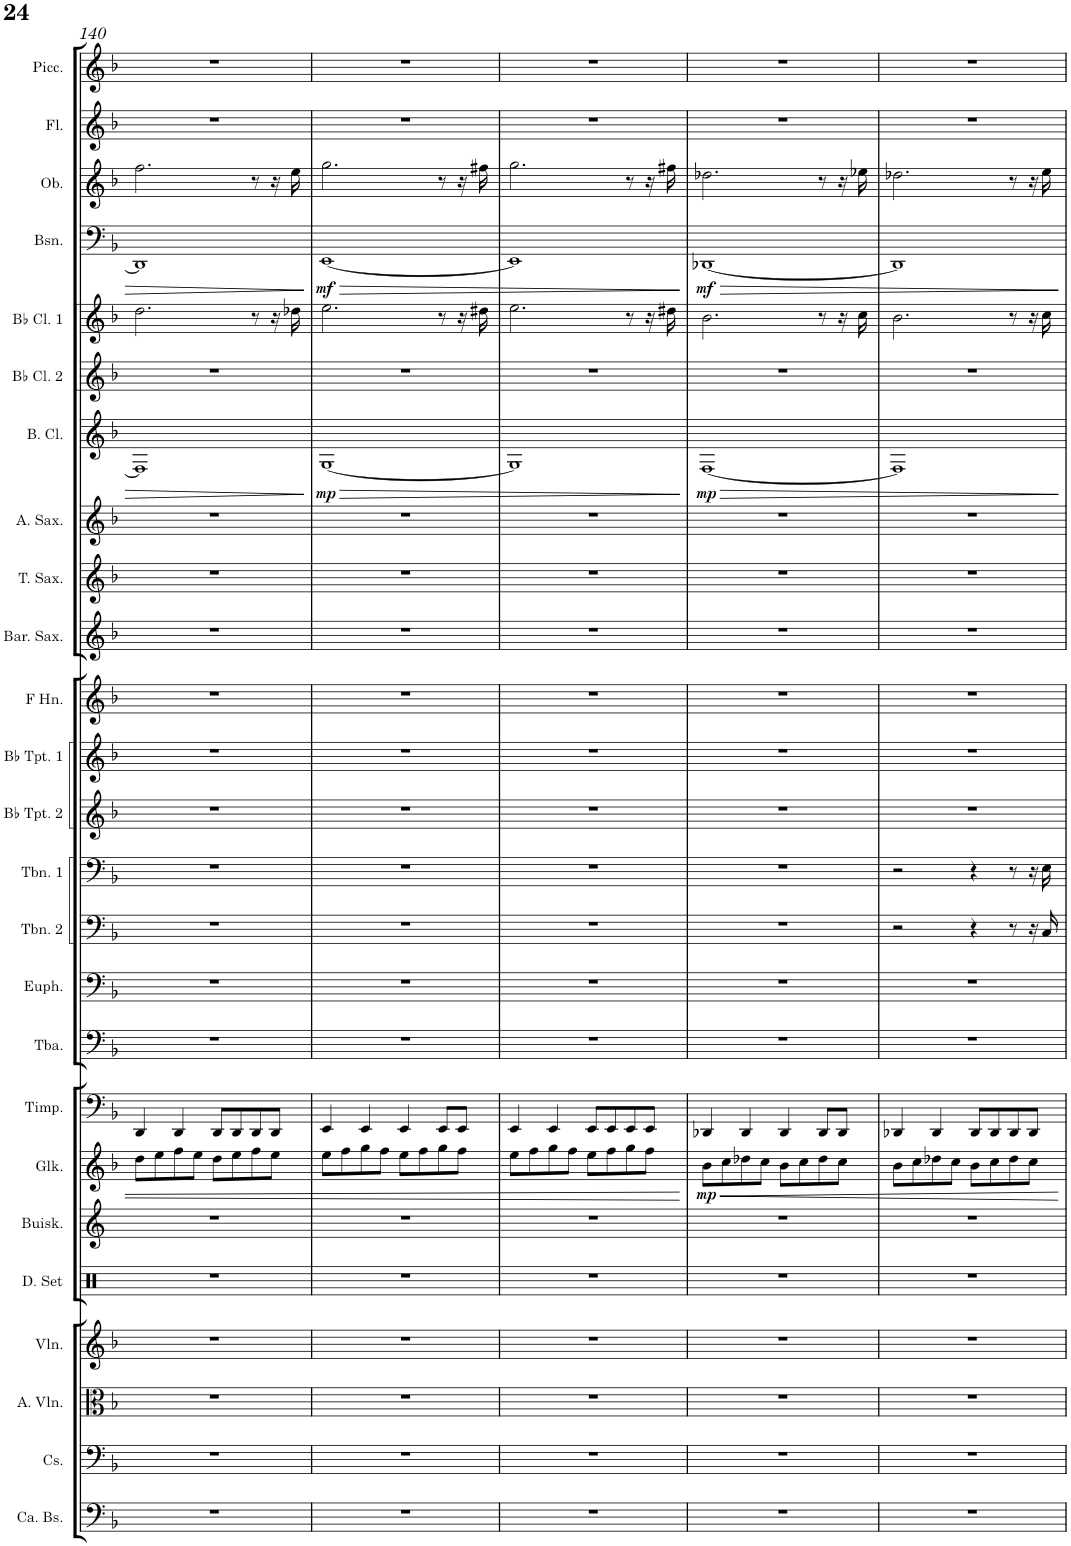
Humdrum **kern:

**kern	**kern	**kern	**kern	**kern	**kern	**kern	**dynam	**kern	**kern	**kern	**kern	**kern	**kern	**kern	**kern	**kern	**kern	**kern	**kern	**dynam	**kern	**kern	**kern	**dynam	**kern	**kern	**kern
*part25	*part24	*part23	*part22	*part21	*part20	*part19	*part19	*part18	*part17	*part16	*part15	*part14	*part13	*part12	*part11	*part10	*part9	*part8	*part7	*part7	*part6	*part5	*part4	*part4	*part3	*part2	*part1
*staff25	*staff24	*staff23	*staff22	*staff21	*staff20	*staff19	*staff19	*staff18	*staff17	*staff16	*staff15	*staff14	*staff13	*staff12	*staff11	*staff10	*staff9	*staff8	*staff7	*staff7	*staff6	*staff5	*staff4	*staff4	*staff3	*staff2	*staff1
*I"Contrabas	*I"Violoncellos	*I"Altviolen	*I"Violen	*I"Percussion 2	*I"Buisklokken	*I"Glockenspiel	*	*I"Timpani	*I"Tuba	*I"Euphonium	*I"Trombone 2	*I"Trombone 1	*I"Bb Trumpet 2	*I"Bb Trumpet 1	*I"Horn in F	*I"Baritone Saxophone	*I"Tenor Saxophone	*I"Alto Saxophone	*I"Bass Clarinet	*	*I"Bb Clarinet 2	*I"Bb Clarinet 1	*I"Bassoon	*	*I"Oboe	*I"Flute	*I"Piccolo
*I'Ca. Bs.	*	*I'A. Vln.	*I'Vln.	*I'Perc. 2	*I'Buisk.	*I'Glk.	*	*I'Timp.	*I'Tba.	*I'Euph.	*I'Tbn. 2	*I'Tbn. 1	*I'Bb Tpt. 2	*I'Bb Tpt. 1	*	*I'Bar. Sax.	*I'T. Sax.	*I'A. Sax.	*I'B. Cl.	*	*I'Bb Cl. 2	*I'Bb Cl. 1	*I'Bsn.	*	*I'Ob.	*I'Fl.	*I'Picc.
!!LO:PB:g=z
*clefF4	*clefF4	*clefC3	*clefG2	*clefX	*clefG2	*clefG2	*	*clefF4	*clefF4	*clefF4	*clefF4	*clefF4	*clefG2	*clefG2	*clefG2	*clefG2	*clefG2	*clefG2	*clefG2	*	*clefG2	*clefG2	*clefF4	*	*clefG2	*clefG2	*clefG2
*Trd7c12	*	*	*	*	*	*Trd-14c-24	*	*	*	*	*	*	*Trd1c2	*Trd1c2	*Trd4c7	*Trd7c12	*Trd7c12	*Trd5c9	*Trd7c12	*	*Trd1c2	*Trd1c2	*	*	*	*	*Trd-7c-12
*k[b-]	*k[b-]	*k[b-]	*k[b-]	*k[]	*k[b-]	*k[b-]	*	*k[b-]	*k[b-]	*k[b-]	*k[b-]	*k[b-]	*k[b-]	*k[b-]	*k[b-]	*k[b-]	*k[b-]	*k[b-]	*k[b-]	*	*k[b-]	*k[b-]	*k[b-]	*	*k[b-]	*k[b-]	*k[b-]
*M4/4	*M4/4	*M4/4	*M4/4	*M4/4	*M4/4	*M4/4	*	*M4/4	*M4/4	*M4/4	*M4/4	*M4/4	*M4/4	*M4/4	*M4/4	*M4/4	*M4/4	*M4/4	*M4/4	*	*M4/4	*M4/4	*M4/4	*	*M4/4	*M4/4	*M4/4
=140	=140	=140	=140	=140	=140	=140	=140	=140	=140	=140	=140	=140	=140	=140	=140	=140	=140	=140	=140	=140	=140	=140	=140	=140	=140	=140	=140
1r	1r	1r	1r	1r	1r	8dd\L	.	4DD/	1r	1r	1r	1r	1r	1r	1r	1r	1r	1r	1F]	.	1r	2.dd\	1DD]	.	2.ff\	1r	1r
.	.	.	.	.	.	8ee\	.	.	.	.	.	.	.	.	.	.	.	.	.	.	.	.	.	.	.	.	.
.	.	.	.	.	.	8ff\	.	4DD/	.	.	.	.	.	.	.	.	.	.	.	.	.	.	.	.	.	.	.
.	.	.	.	.	.	8ee\J	.	.	.	.	.	.	.	.	.	.	.	.	.	.	.	.	.	.	.	.	.
.	.	.	.	.	.	8dd\L	.	8DD/L	.	.	.	.	.	.	.	.	.	.	.	.	.	.	.	.	.	.	.
.	.	.	.	.	.	8ee\	.	8DD/	.	.	.	.	.	.	.	.	.	.	.	.	.	.	.	.	.	.	.
.	.	.	.	.	.	8ff\	.	8DD/	.	.	.	.	.	.	.	.	.	.	.	.	.	8r	.	.	8r	.	.
.	.	.	.	.	.	8ee\J	.	8DD/J	.	.	.	.	.	.	.	.	.	.	.	.	.	16r	.	.	16r	.	.
.	.	.	.	.	.	.	.	.	.	.	.	.	.	.	.	.	.	.	.	.	.	16dd-X\	.	.	16ee\	.	.
=141	=141	=141	=141	=141	=141	=141	=141	=141	=141	=141	=141	=141	=141	=141	=141	=141	=141	=141	=141	=141	=141	=141	=141	=141	=141	=141	=141
!	!	!	!	!	!	!	!	!	!	!	!	!	!	!	!	!	!	!	!	!LO:HP:b	!	!	!	!LO:HP:b	!	!	!
!	!	!	!	!	!	!	!	!	!	!	!	!	!	!	!	!	!	!	!	!LO:DY:n=1:b	!	!	!	!LO:DY:n=1:b	!	!	!
1r	1r	1r	1r	1r	1r	8ee\L	.	4EE/	1r	1r	1r	1r	1r	1r	1r	1r	1r	1r	[1G	> mp	1r	2.ee\	[1EE	> mf	2.gg\	1r	1r
.	.	.	.	.	.	8ff\	.	.	.	.	.	.	.	.	.	.	.	.	.	.	.	.	.	.	.	.	.
.	.	.	.	.	.	8gg\	.	4EE/	.	.	.	.	.	.	.	.	.	.	.	.	.	.	.	.	.	.	.
.	.	.	.	.	.	8ff\J	.	.	.	.	.	.	.	.	.	.	.	.	.	.	.	.	.	.	.	.	.
.	.	.	.	.	.	8ee\L	.	4EE/	.	.	.	.	.	.	.	.	.	.	.	.	.	.	.	.	.	.	.
.	.	.	.	.	.	8ff\	.	.	.	.	.	.	.	.	.	.	.	.	.	.	.	.	.	.	.	.	.
.	.	.	.	.	.	8gg\	.	8EE/L	.	.	.	.	.	.	.	.	.	.	.	.	.	8r	.	.	8r	.	.
.	.	.	.	.	.	8ff\J	.	8EE/J	.	.	.	.	.	.	.	.	.	.	.	.	.	16r	.	.	16r	.	.
.	.	.	.	.	.	.	.	.	.	.	.	.	.	.	.	.	.	.	.	.	.	16dd#X\	.	.	16ff#X\	.	.
=142	=142	=142	=142	=142	=142	=142	=142	=142	=142	=142	=142	=142	=142	=142	=142	=142	=142	=142	=142	=142	=142	=142	=142	=142	=142	=142	=142
1r	1r	1r	1r	1r	1r	8ee\L	.	4EE/	1r	1r	1r	1r	1r	1r	1r	1r	1r	1r	1G]	.	1r	2.ee\	1EE]	.	2.gg\	1r	1r
.	.	.	.	.	.	8ff\	.	.	.	.	.	.	.	.	.	.	.	.	.	.	.	.	.	.	.	.	.
.	.	.	.	.	.	8gg\	.	4EE/	.	.	.	.	.	.	.	.	.	.	.	.	.	.	.	.	.	.	.
.	.	.	.	.	.	8ff\J	.	.	.	.	.	.	.	.	.	.	.	.	.	.	.	.	.	.	.	.	.
.	.	.	.	.	.	8ee\L	.	8EE/L	.	.	.	.	.	.	.	.	.	.	.	.	.	.	.	.	.	.	.
.	.	.	.	.	.	8ff\	.	8EE/	.	.	.	.	.	.	.	.	.	.	.	.	.	.	.	.	.	.	.
.	.	.	.	.	.	8gg\	.	8EE/	.	.	.	.	.	.	.	.	.	.	.	.	.	8r	.	.	8r	.	.
.	.	.	.	.	.	8ff\J	.	8EE/J	.	.	.	.	.	.	.	.	.	.	.	.	.	16r	.	.	16r	.	.
.	.	.	.	.	.	.	.	.	.	.	.	.	.	.	.	.	.	.	.	.	.	16dd#X\	.	.	16ff#X\	.	.
.	.	.	.	.	.	.	.	.	.	.	.	.	.	.	.	.	.	.	.	]	.	.	.	]	.	.	.
=143	=143	=143	=143	=143	=143	=143	=143	=143	=143	=143	=143	=143	=143	=143	=143	=143	=143	=143	=143	=143	=143	=143	=143	=143	=143	=143	=143
!	!	!	!	!	!	!	!LO:HP:b	!	!	!	!	!	!	!	!	!	!	!	!	!LO:HP:b	!	!	!	!LO:HP:b	!	!	!
!	!	!	!	!	!	!	!LO:DY:n=1:b	!	!	!	!	!	!	!	!	!	!	!	!	!LO:DY:n=1:b	!	!	!	!LO:DY:n=1:b	!	!	!
1r	1r	1r	1r	1r	1r	8b-\L	< mp	4DD-X/	1r	1r	1r	1r	1r	1r	1r	1r	1r	1r	[1F	> mp	1r	2.b-\	[1DD-X	> mf	2.dd-X\	1r	1r
.	.	.	.	.	.	8cc\	.	.	.	.	.	.	.	.	.	.	.	.	.	.	.	.	.	.	.	.	.
.	.	.	.	.	.	8dd-X\	.	4DD-/	.	.	.	.	.	.	.	.	.	.	.	.	.	.	.	.	.	.	.
.	.	.	.	.	.	8cc\J	.	.	.	.	.	.	.	.	.	.	.	.	.	.	.	.	.	.	.	.	.
.	.	.	.	.	.	8b-\L	.	4DD-/	.	.	.	.	.	.	.	.	.	.	.	.	.	.	.	.	.	.	.
.	.	.	.	.	.	8cc\	.	.	.	.	.	.	.	.	.	.	.	.	.	.	.	.	.	.	.	.	.
.	.	.	.	.	.	8dd-\	.	8DD-/L	.	.	.	.	.	.	.	.	.	.	.	.	.	8r	.	.	8r	.	.
.	.	.	.	.	.	8cc\J	.	8DD-/J	.	.	.	.	.	.	.	.	.	.	.	.	.	16r	.	.	16r	.	.
.	.	.	.	.	.	.	.	.	.	.	.	.	.	.	.	.	.	.	.	.	.	16cc\	.	.	16ee-X\	.	.
=144	=144	=144	=144	=144	=144	=144	=144	=144	=144	=144	=144	=144	=144	=144	=144	=144	=144	=144	=144	=144	=144	=144	=144	=144	=144	=144	=144
1r	1r	1r	1r	1r	1r	8b-\L	.	4DD-X/	1r	1r	2r	2r	1r	1r	1r	1r	1r	1r	1F]	.	1r	2.b-\	1DD-]	.	2.dd-X\	1r	1r
.	.	.	.	.	.	8cc\	.	.	.	.	.	.	.	.	.	.	.	.	.	.	.	.	.	.	.	.	.
.	.	.	.	.	.	8dd-X\	.	4DD-/	.	.	.	.	.	.	.	.	.	.	.	.	.	.	.	.	.	.	.
.	.	.	.	.	.	8cc\J	.	.	.	.	.	.	.	.	.	.	.	.	.	.	.	.	.	.	.	.	.
.	.	.	.	.	.	8b-\L	.	8DD-/L	.	.	4r	4r	.	.	.	.	.	.	.	.	.	.	.	.	.	.	.
.	.	.	.	.	.	8cc\	.	8DD-/	.	.	.	.	.	.	.	.	.	.	.	.	.	.	.	.	.	.	.
.	.	.	.	.	.	8dd-\	.	8DD-/	.	.	8r	8r	.	.	.	.	.	.	.	.	.	8r	.	.	8r	.	.
.	.	.	.	.	.	8cc\J	.	8DD-/J	.	.	16r	16r	.	.	.	.	.	.	.	.	.	16r	.	.	16r	.	.
.	.	.	.	.	.	.	.	.	.	.	16C/	16E\	.	.	.	.	.	.	.	.	.	16cc\	.	.	16ee\	.	.
.	.	.	.	.	.	.	[	.	.	.	.	.	.	.	.	.	.	.	.	]	.	.	.	]	.	.	.
=	=	=	=	=	=	=	=	=	=	=	=	=	=	=	=	=	=	=	=	=	=	=	=	=	=	=	=
*-	*-	*-	*-	*-	*-	*-	*-	*-	*-	*-	*-	*-	*-	*-	*-	*-	*-	*-	*-	*-	*-	*-	*-	*-	*-	*-	*-
